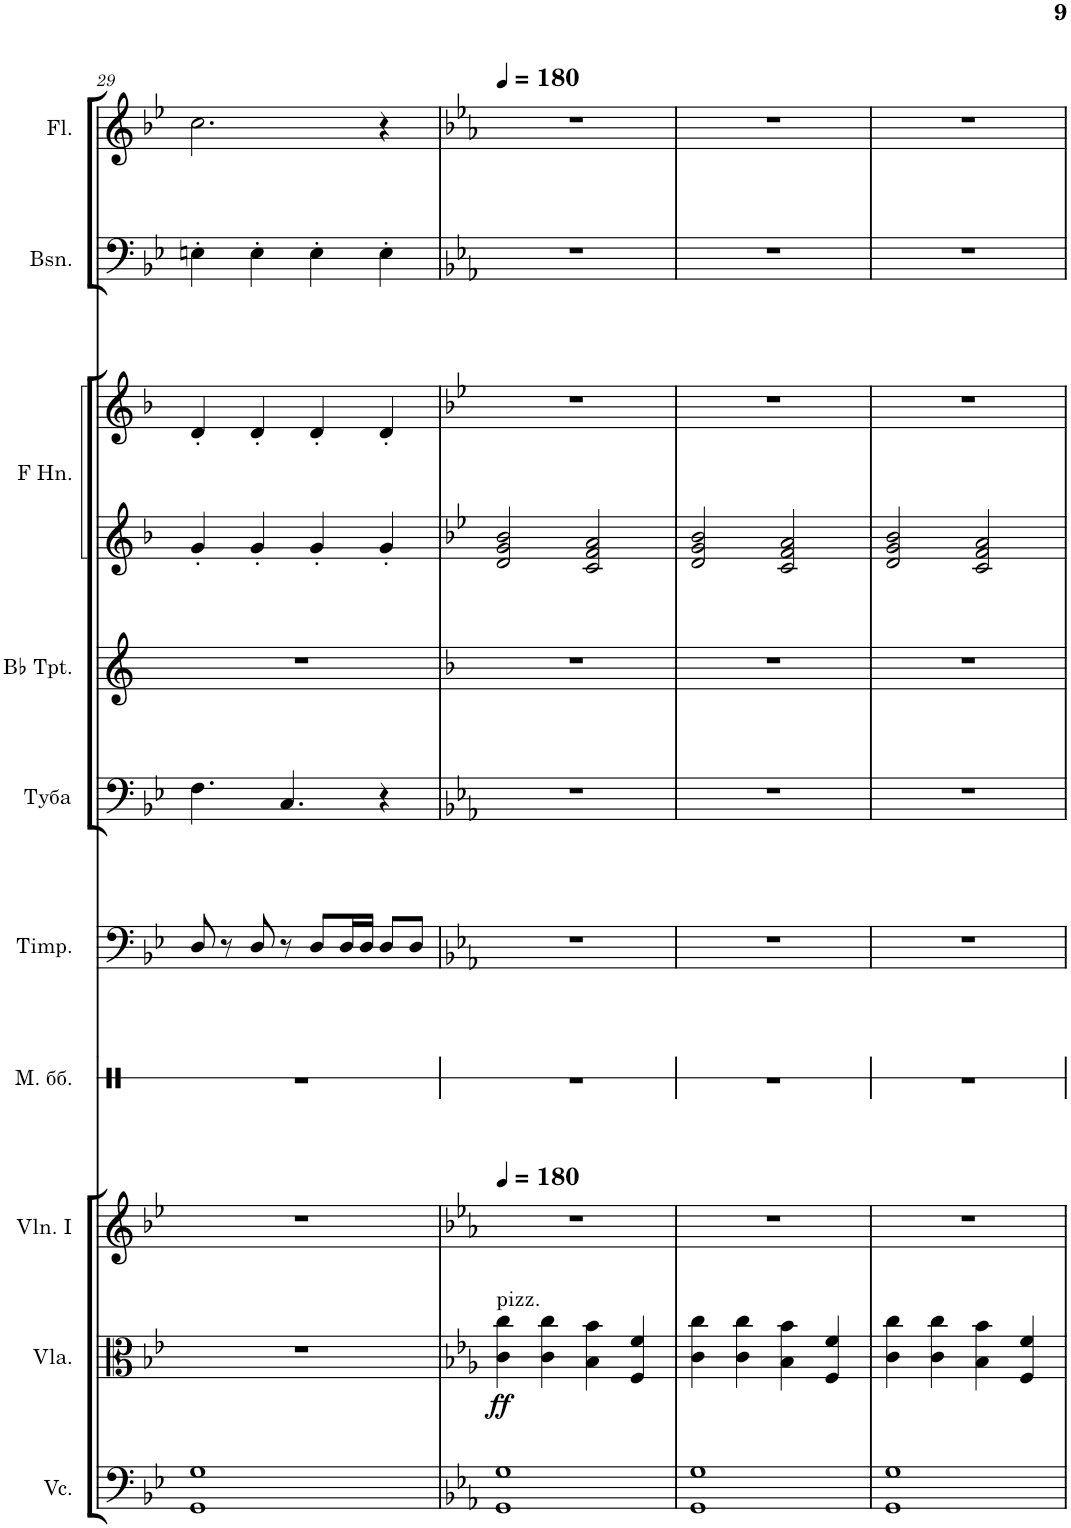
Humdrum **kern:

**kern	**kern	**dynam	**kern	**kern	**kern	**kern	**kern	**kern	**kern	**kern	**kern
*part10	*part9	*part9	*part8	*part7	*part6	*part5	*part4	*part3	*part3	*part2	*part1
*staff11	*staff10	*staff10	*staff9	*staff8	*staff7	*staff6	*staff5	*staff4	*staff3	*staff2	*staff1
*I"Violoncellos	*I"Violas	*	*I"Violins I	*I"Малый барабан	*I"Timpani	*I"Туба	*I"Trumpets in Bb	*I"Horns in F	*	*I"Bassoons	*I"Flutes
*I'Vc.	*I'Vla.	*	*I'Vln. I	*	*I'Timp.	*	*	*	*	*I'Bsn.	*I'Fl.
!!LO:PB:g=z
*clefF4	*clefC3	*	*clefG2	*clefX	*clefF4	*clefF4	*clefG2	*clefG2	*clefG2	*clefF4	*clefG2
*	*	*	*	*	*	*	*Trd1c2	*Trd4c7	*Trd4c7	*	*
*k[b-e-]	*k[b-e-]	*	*k[b-e-]	*k[]	*k[b-e-]	*k[b-e-]	*k[]	*k[b-]	*k[b-]	*k[b-e-]	*k[b-e-]
*M4/4	*M4/4	*	*M4/4	*M4/4	*M4/4	*M4/4	*M4/4	*M4/4	*M4/4	*M4/4	*M4/4
=29	=29	=29	=29	=29	=29	=29	=29	=29	=29	=29	=29
1GG 1G	1r	.	1r	1r	8D/	4.F\	1r	4g'/	4d'/	4En'\	2.cc\
.	.	.	.	.	8r	.	.	.	.	.	.
.	.	.	.	.	8D/	.	.	4g'/	4d'/	4E'\	.
.	.	.	.	.	8r	4.C/	.	.	.	.	.
.	.	.	.	.	8D/L	.	.	4g'/	4d'/	4E'\	.
.	.	.	.	.	16D/L	.	.	.	.	.	.
.	.	.	.	.	16D/JJ	.	.	.	.	.	.
.	.	.	.	.	8D/L	4r	.	4g'/	4d'/	4E'\	4r
.	.	.	.	.	8D/J	.	.	.	.	.	.
=30	=30	=30	=30	=30	=30	=30	=30	=30	=30	=30	=30
*k[b-e-a-]	*k[b-e-a-]	*	*k[b-e-a-]	*	*k[b-e-a-]	*k[b-e-a-]	*k[b-]	*k[b-e-]	*k[b-e-]	*k[b-e-a-]	*k[b-e-a-]
*	*	*	*MM180	*	*	*	*	*	*	*	*
!	!LO:TX:a:t=pizz.	!	!	!	!	!	!	!	!	!	!
!	!	!LO:DY:b	!	!	!	!	!	!	!	!	!
1GG 1G	4c\ 4cc\	ff	1r	1r	1r	1r	1r	2d/ 2g/ 2b-/	1r	1r	1r
.	4c\ 4cc\	.	.	.	.	.	.	.	.	.	.
.	4B-\ 4b-\	.	.	.	.	.	.	2c/ 2f/ 2a/	.	.	.
.	4F/ 4f/	.	.	.	.	.	.	.	.	.	.
=31	=31	=31	=31	=31	=31	=31	=31	=31	=31	=31	=31
1GG 1G	4c\ 4cc\	.	1r	1r	1r	1r	1r	2d/ 2g/ 2b-/	1r	1r	1r
.	4c\ 4cc\	.	.	.	.	.	.	.	.	.	.
.	4B-\ 4b-\	.	.	.	.	.	.	2c/ 2f/ 2a/	.	.	.
.	4F/ 4f/	.	.	.	.	.	.	.	.	.	.
=32	=32	=32	=32	=32	=32	=32	=32	=32	=32	=32	=32
1GG 1G	4c\ 4cc\	.	1r	1r	1r	1r	1r	2d/ 2g/ 2b-/	1r	1r	1r
.	4c\ 4cc\	.	.	.	.	.	.	.	.	.	.
.	4B-\ 4b-\	.	.	.	.	.	.	2c/ 2f/ 2a/	.	.	.
.	4F/ 4f/	.	.	.	.	.	.	.	.	.	.
=	=	=	=	=	=	=	=	=	=	=	=
*-	*-	*-	*-	*-	*-	*-	*-	*-	*-	*-	*-
